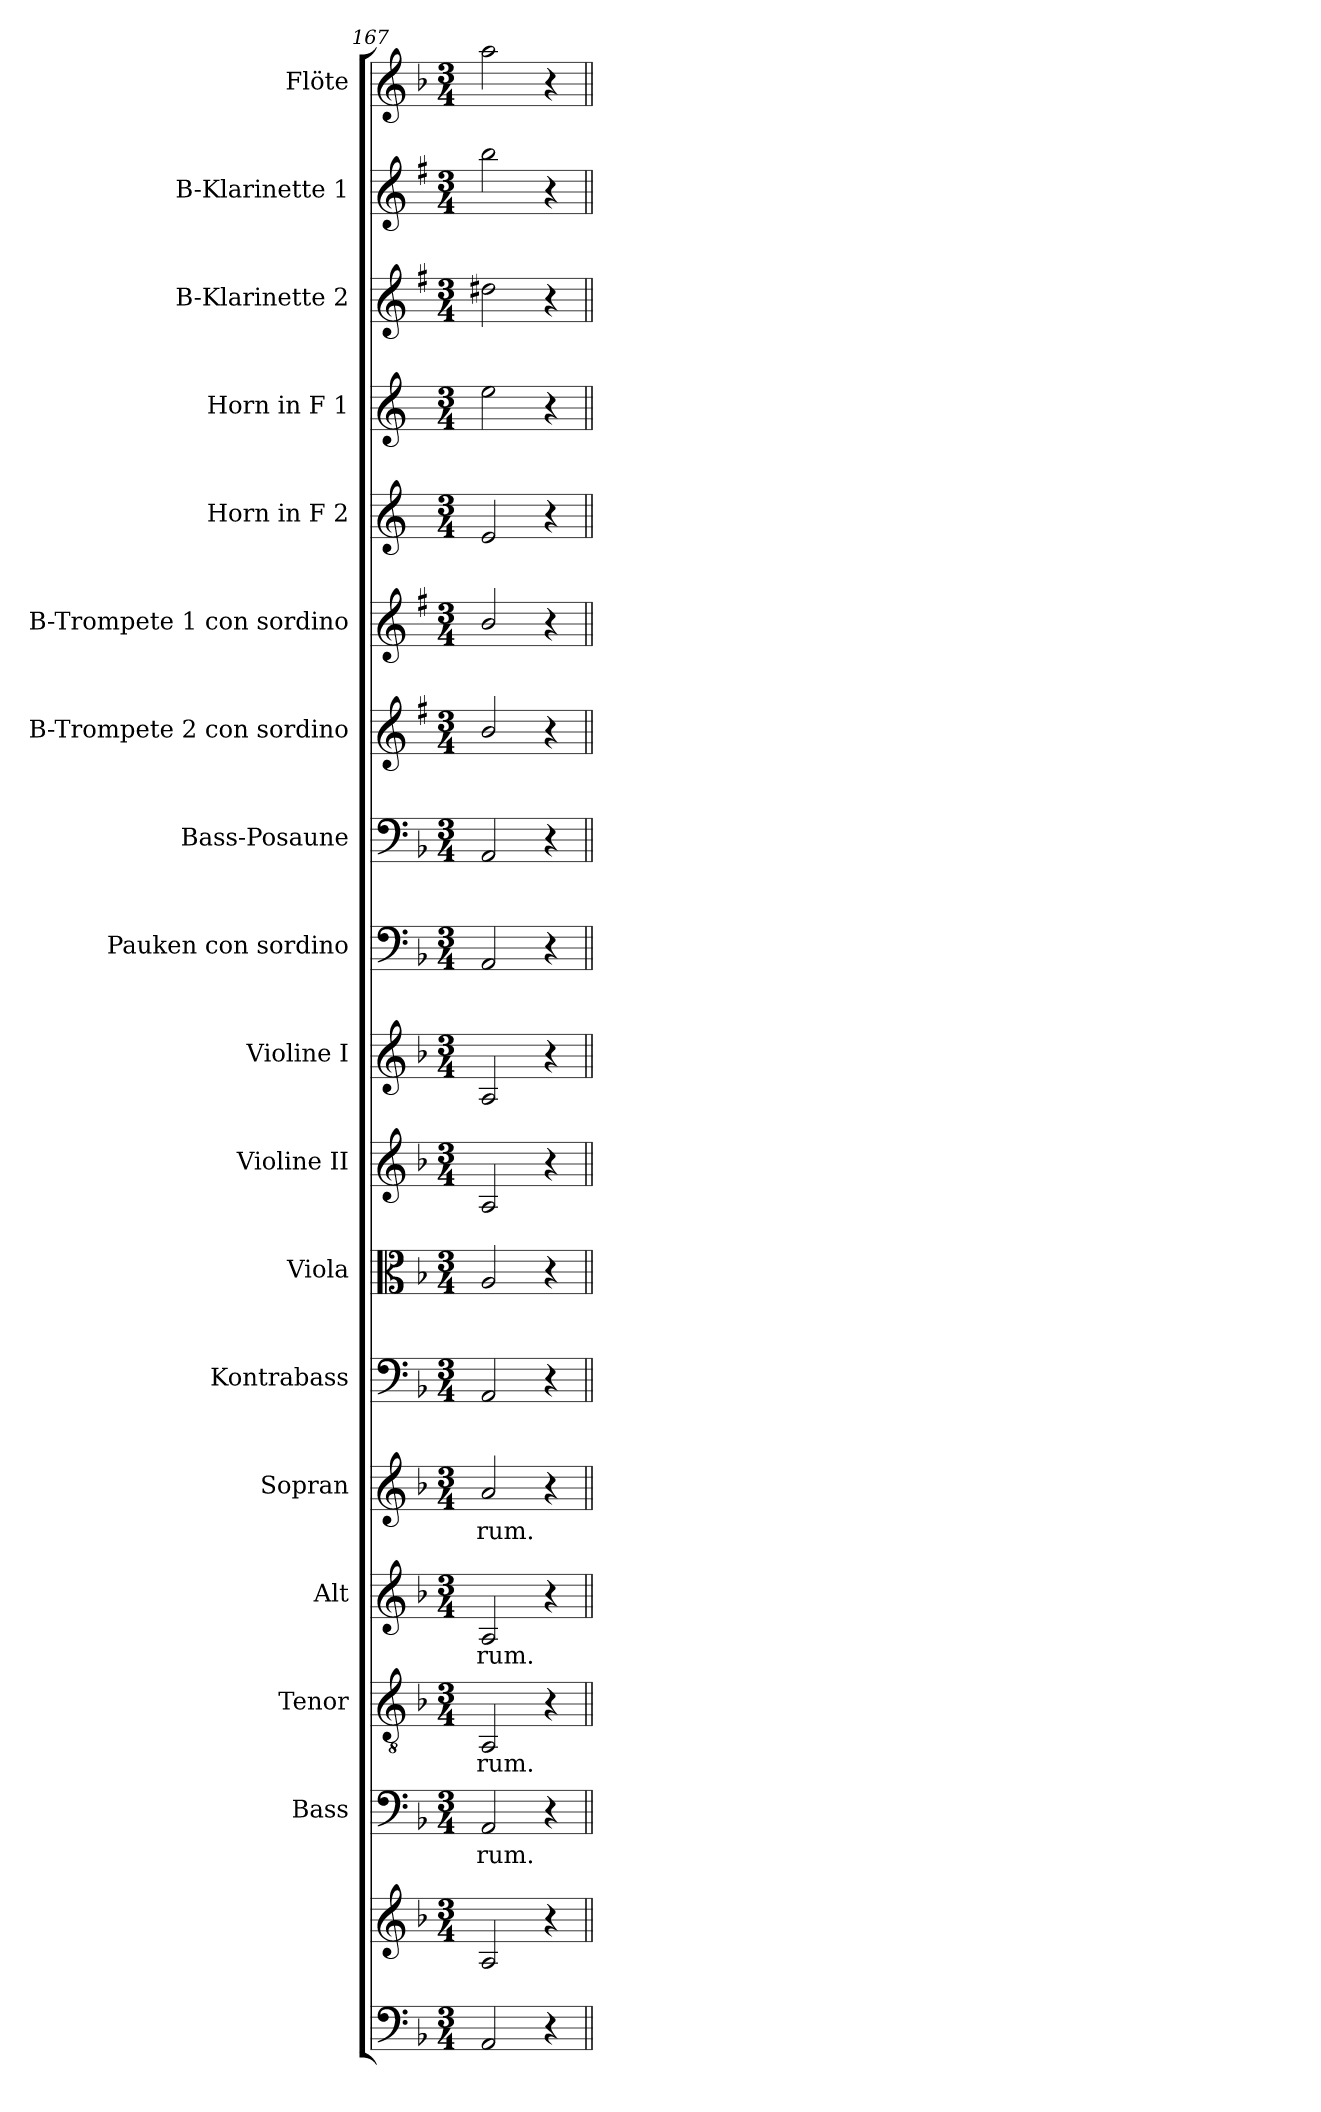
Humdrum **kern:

**kern	**kern	**kern	**text	**kern	**text	**kern	**text	**kern	**text	**kern	**kern	**kern	**kern	**kern	**kern	**kern	**kern	**kern	**kern	**kern	**kern	**kern
*part18	*part18	*part17	*part17	*part16	*part16	*part15	*part15	*part14	*part14	*part13	*part12	*part11	*part10	*part9	*part8	*part7	*part6	*part5	*part4	*part3	*part2	*part1
*staff19	*staff18	*staff17	*staff17	*staff16	*staff16	*staff15	*staff15	*staff14	*staff14	*staff13	*staff12	*staff11	*staff10	*staff9	*staff8	*staff7	*staff6	*staff5	*staff4	*staff3	*staff2	*staff1
*	*	*I"Bass	*	*I"Tenor	*	*I"Alt	*	*I"Sopran	*	*I"Kontrabass	*I"Viola	*I"Violine II	*I"Violine I	*I"Pauken con sordino	*I"Bass-Posaune	*I"B-Trompete 2 con sordino	*I"B-Trompete 1 con sordino	*I"Horn in F 2	*I"Horn in F 1	*I"B-Klarinette 2	*I"B-Klarinette 1	*I"Flöte
*	*	*I'B.	*	*I'T.	*	*I'A.	*	*I'S.	*	*I'Kb.	*I'Vla.	*I'Vl. II	*I'Vl. I	*I'Pk.	*I'B. Pos.	*I'B Trp. 2	*I'B Trp. 1	*	*	*I'B Kl. 2	*I'B Kl. 1	*I'Fl.
*clefF4	*clefG2	*clefF4	*	*clefGv2	*	*clefG2	*	*clefG2	*	*clefF4	*clefC3	*clefG2	*clefG2	*clefF4	*clefF4	*clefG2	*clefG2	*clefG2	*clefG2	*clefG2	*clefG2	*clefG2
*	*	*	*	*	*	*	*	*	*	*ITrd7c12	*	*	*	*	*	*ITrd1c2	*ITrd1c2	*ITrd4c7	*ITrd4c7	*ITrd1c2	*ITrd1c2	*
*k[b-]	*k[b-]	*k[b-]	*	*k[b-]	*	*k[b-]	*	*k[b-]	*	*k[b-]	*k[b-]	*k[b-]	*k[b-]	*k[b-]	*k[b-]	*k[b-]	*k[b-]	*k[b-]	*k[b-]	*k[b-]	*k[b-]	*k[b-]
*F:	*F:	*F:	*	*F:	*	*F:	*	*F:	*	*F:	*F:	*F:	*F:	*F:	*F:	*F:	*F:	*F:	*F:	*F:	*F:	*F:
*M3/4	*M3/4	*M3/4	*	*M3/4	*	*M3/4	*	*M3/4	*	*M3/4	*M3/4	*M3/4	*M3/4	*M3/4	*M3/4	*M3/4	*M3/4	*M3/4	*M3/4	*M3/4	*M3/4	*M3/4
=167	=167	=167	=167	=167	=167	=167	=167	=167	=167	=167	=167	=167	=167	=167	=167	=167	=167	=167	=167	=167	=167	=167
!	!	!	!LO:LY:b	!	!LO:LY:b	!	!LO:LY:b	!	!LO:LY:b	!	!	!	!	!	!	!	!	!	!	!	!	!
2AA/	2A/	2AA/	-rum.	2AA/	-rum.	2A/	-rum.	2a/	-rum.	2AAA/	2A/	2A/	2A/	2AA/	2AA/	2a/	2a/	2A/	2a\	2cc#X\	2aa\	2aa\
4r	4r	4r	.	4r	.	4r	.	4r	.	4r	4r	4r	4r	4r	4r	4r	4r	4r	4r	4r	4r	4r
=||	=||	=||	=||	=||	=||	=||	=||	=||	=||	=||	=||	=||	=||	=||	=||	=||	=||	=||	=||	=||	=||	=||
*-	*-	*-	*-	*-	*-	*-	*-	*-	*-	*-	*-	*-	*-	*-	*-	*-	*-	*-	*-	*-	*-	*-
